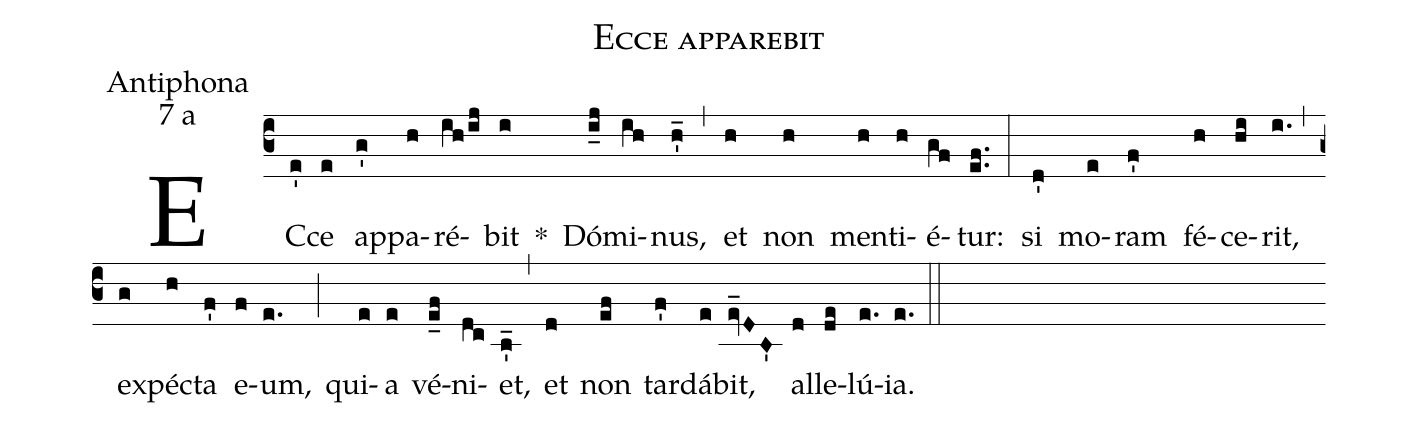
name:Ecce apparebit;
office-part:Antiphona;
mode:7;
mode-differentia:a;
%%
(c3) EC(e')ce(e) ap(g')pa(h)ré(ih/ij)bit(i) *() Dó(i_j)mi(ih)nus,(h'_) (,) et(h) non(h) men(h)ti(h)é(gf)tur:(ef..) (:) si(d') mo(e)ram(f') fé(h)ce(hi)rit,(i.) (,) ex(g)pé(h)cta(f') e(f)um,(e.) (;) qui(e)a(e) vé(e_f)ni(dc)et,(b'_) (,) et(d) non(ef) tar(f')dá(e)bit,(ev_DB') al(d)le(de)lú(e.)ia.(e.) (::)
